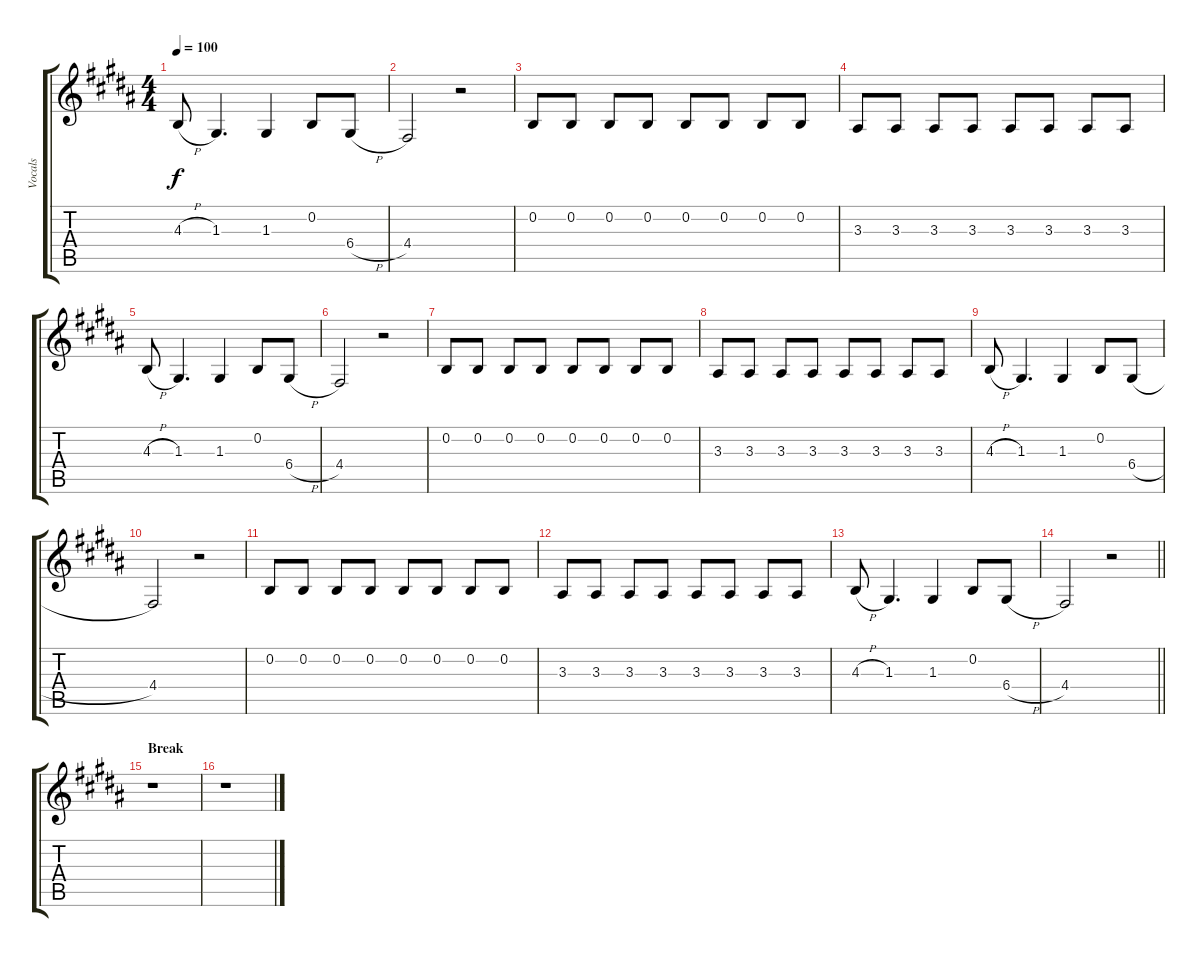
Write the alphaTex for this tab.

\track ("Vocals" "Vocals") {instrument flute}
\staff {score tabs}
\tuning (E4 B3 G3 D3 A2 E2) {hide}
\ts (4 4)
\tempo 100
\clef g2
\ks b
4.3{h}.8{dy f} 1.3.4{d} 1.3.4 0.2.8 6.4{h}.8 |
4.4.2 r.2 |
0.2.8 0.2.8 0.2.8 0.2.8 0.2.8 0.2.8 0.2.8 0.2.8 |
3.3.8 3.3.8 3.3.8 3.3.8 3.3.8 3.3.8 3.3.8 3.3.8 |
4.3{h}.8 1.3.4{d} 1.3.4 0.2.8 6.4{h}.8 |
4.4.2 r.2 |
0.2.8 0.2.8 0.2.8 0.2.8 0.2.8 0.2.8 0.2.8 0.2.8 |
3.3.8 3.3.8 3.3.8 3.3.8 3.3.8 3.3.8 3.3.8 3.3.8 |
4.3{h}.8 1.3.4{d} 1.3.4 0.2.8 6.4{h}.8 |
4.4.2 r.2 |
0.2.8 0.2.8 0.2.8 0.2.8 0.2.8 0.2.8 0.2.8 0.2.8 |
3.3.8 3.3.8 3.3.8 3.3.8 3.3.8 3.3.8 3.3.8 3.3.8 |
4.3{h}.8 1.3.4{d} 1.3.4 0.2.8 6.4{h}.8 |
\barLineRight lightlight
4.4.2 r.2 |
\section ("" "Break")
r.1 |
r.1
